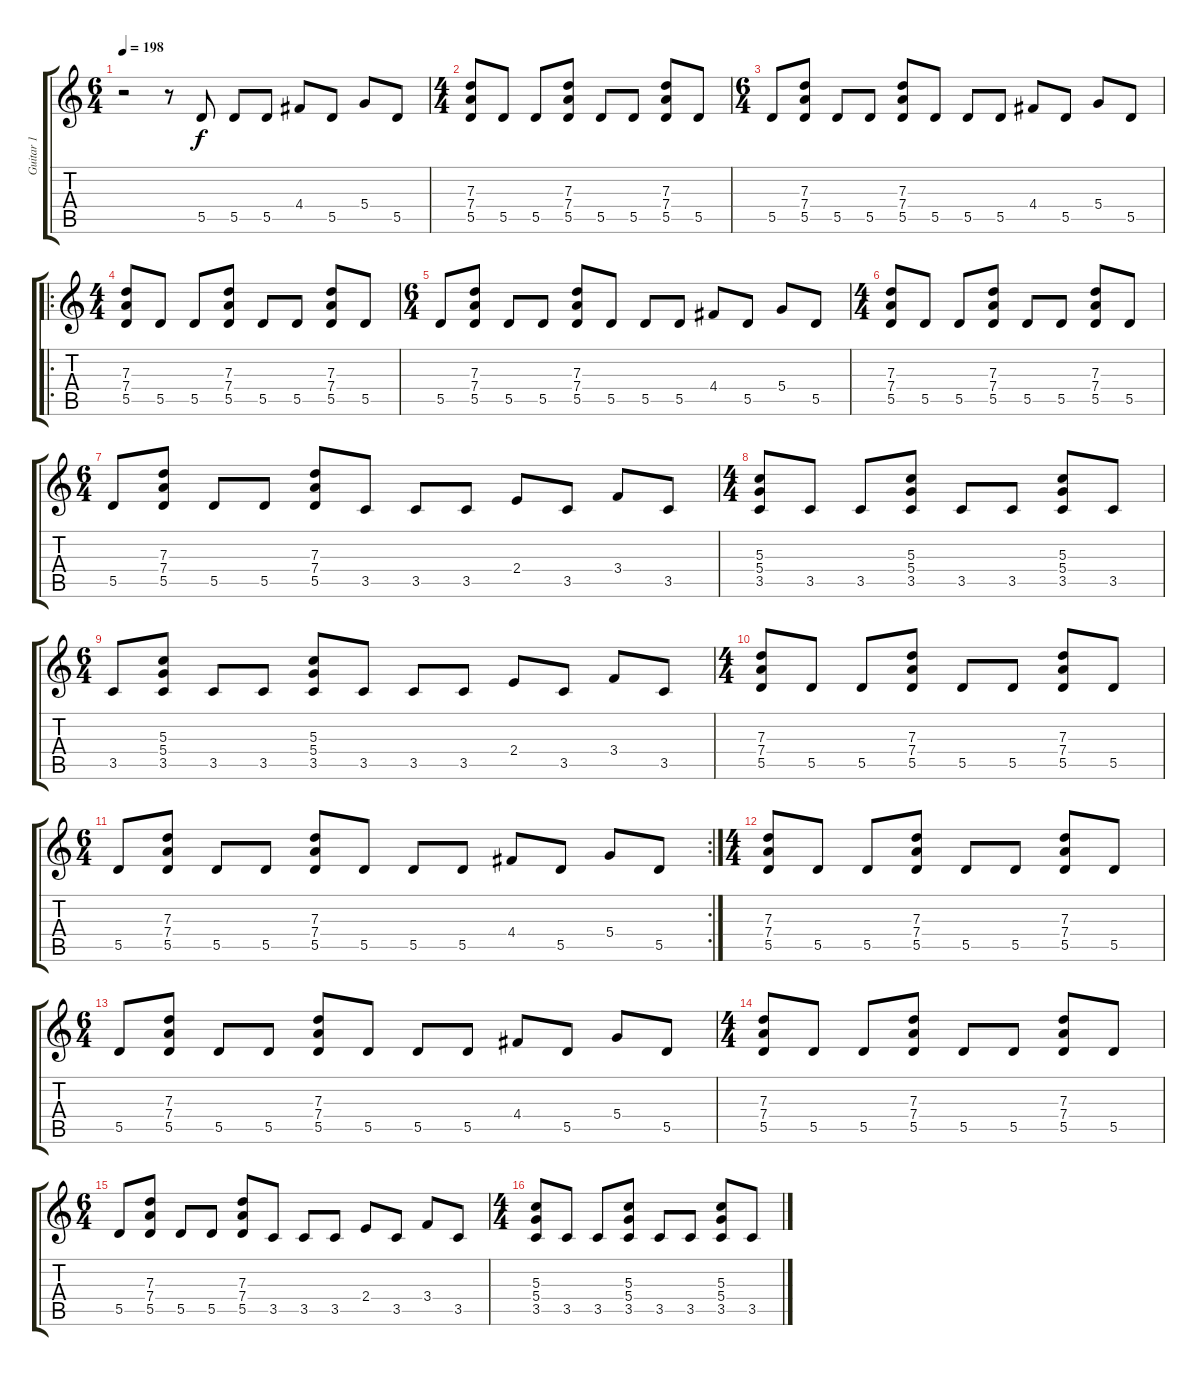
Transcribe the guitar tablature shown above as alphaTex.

\track ("Guitar 1" "Guitar 1") {instrument overdrivenguitar}
\staff {score tabs}
\tuning (E4 B3 G3 D3 A2 E2) {hide}
\ts (6 4)
\tempo 198
\clef g2
\ks c
r.2{dy f instrument overdrivenguitar} r.8 5.5.8 5.5.8 5.5.8 4.4.8 5.5.8 5.4.8 5.5.8 |
\ts (4 4)
(7.3 7.4 5.5).8 5.5.8 5.5.8 (7.3 7.4 5.5).8 5.5.8 5.5.8 (7.3 7.4 5.5).8 5.5.8 |
\ts (6 4)
5.5.8 (7.3 7.4 5.5).8 5.5.8 5.5.8 (7.3 7.4 5.5).8 5.5.8 5.5.8 5.5.8 4.4.8 5.5.8 5.4.8 5.5.8 |
\ro
\ts (4 4)
(7.3 7.4 5.5).8 5.5.8 5.5.8 (7.3 7.4 5.5).8 5.5.8 5.5.8 (7.3 7.4 5.5).8 5.5.8 |
\ts (6 4)
5.5.8 (7.3 7.4 5.5).8 5.5.8 5.5.8 (7.3 7.4 5.5).8 5.5.8 5.5.8 5.5.8 4.4.8 5.5.8 5.4.8 5.5.8 |
\ts (4 4)
(7.3 7.4 5.5).8 5.5.8 5.5.8 (7.3 7.4 5.5).8 5.5.8 5.5.8 (7.3 7.4 5.5).8 5.5.8 |
\ts (6 4)
5.5.8 (7.3 7.4 5.5).8 5.5.8 5.5.8 (7.3 7.4 5.5).8 3.5.8 3.5.8 3.5.8 2.4.8 3.5.8 3.4.8 3.5.8 |
\ts (4 4)
(5.3 5.4 3.5).8 3.5.8 3.5.8 (5.3 5.4 3.5).8 3.5.8 3.5.8 (5.3 5.4 3.5).8 3.5.8 |
\ts (6 4)
3.5.8 (5.3 5.4 3.5).8 3.5.8 3.5.8 (5.3 5.4 3.5).8 3.5.8 3.5.8 3.5.8 2.4.8 3.5.8 3.4.8 3.5.8 |
\ts (4 4)
(7.3 7.4 5.5).8 5.5.8 5.5.8 (7.3 7.4 5.5).8 5.5.8 5.5.8 (7.3 7.4 5.5).8 5.5.8 |
\rc 2
\ts (6 4)
5.5.8 (7.3 7.4 5.5).8 5.5.8 5.5.8 (7.3 7.4 5.5).8 5.5.8 5.5.8 5.5.8 4.4.8 5.5.8 5.4.8 5.5.8 |
\ts (4 4)
(7.3 7.4 5.5).8 5.5.8 5.5.8 (7.3 7.4 5.5).8 5.5.8 5.5.8 (7.3 7.4 5.5).8 5.5.8 |
\ts (6 4)
5.5.8 (7.3 7.4 5.5).8 5.5.8 5.5.8 (7.3 7.4 5.5).8 5.5.8 5.5.8 5.5.8 4.4.8 5.5.8 5.4.8 5.5.8 |
\ts (4 4)
(7.3 7.4 5.5).8 5.5.8 5.5.8 (7.3 7.4 5.5).8 5.5.8 5.5.8 (7.3 7.4 5.5).8 5.5.8 |
\ts (6 4)
5.5.8 (7.3 7.4 5.5).8 5.5.8 5.5.8 (7.3 7.4 5.5).8 3.5.8 3.5.8 3.5.8 2.4.8 3.5.8 3.4.8 3.5.8 |
\ts (4 4)
(5.3 5.4 3.5).8 3.5.8 3.5.8 (5.3 5.4 3.5).8 3.5.8 3.5.8 (5.3 5.4 3.5).8 3.5.8
